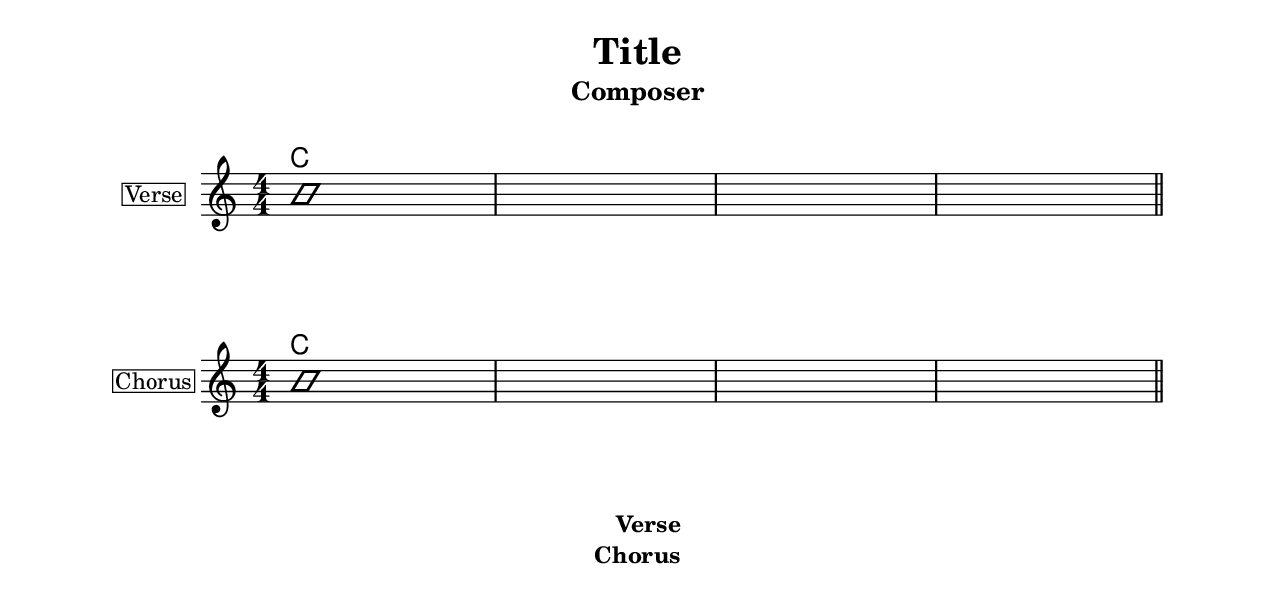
\version "2.23.82"

\include "settings.ily"
\include "style.ily"
melody_verse = \new Voice \with {
  \consists "Pitch_squash_engraver"
} \relative c' {
  \improvisationOn
  c1 |
}

melody_chorus = \new Voice \with {
  \consists "Pitch_squash_engraver"
} \relative c' {
  \improvisationOn
  c1 |
}

changes_verse = \chords {
  c1  |
}

changes_chorus = \chords {
  c1 |
}

key_and_time = {
  \key c \major
  \time 4/4
}

structure_verse = {
  \key_and_time
  s1 * 4 |
  \bar "||"
}

structure_chorus = {
  \key_and_time
  s1 * 4 |
  \bar "||"
}


\paper {
  score-system-spacing.basic-distance = #18
}

\header {
  title = "Title"
  subtitle = "Composer"
}

\layout {
  ragged-last = ##f
  \context {
    \Score \consists #(set-bars-per-line '(4))
  }
}

\markup \vspace #1

\score {
  <<
    \numericTimeSignature
    \changes_verse
    \new Staff \with {
      instrumentName = \markup \box "Verse"
    } {
      <<
        \melody_verse
        \structure_verse
      >>
    }
  >>
}

\score {
  <<
    \numericTimeSignature
    \changes_chorus
    \new Staff \with {
      instrumentName = \markup \box "Chorus"
    } {
      <<
        \melody_chorus
        \structure_chorus
      >>
    }
  >>
}

\markup \vspace #2

\markup \fill-line {
  \column
  \override #'(padding . 5)
  \table #'(1 -1 -1)
  {
    \bold Verse \italic "" ""
    \bold Chorus \italic "" ""
  }
}
